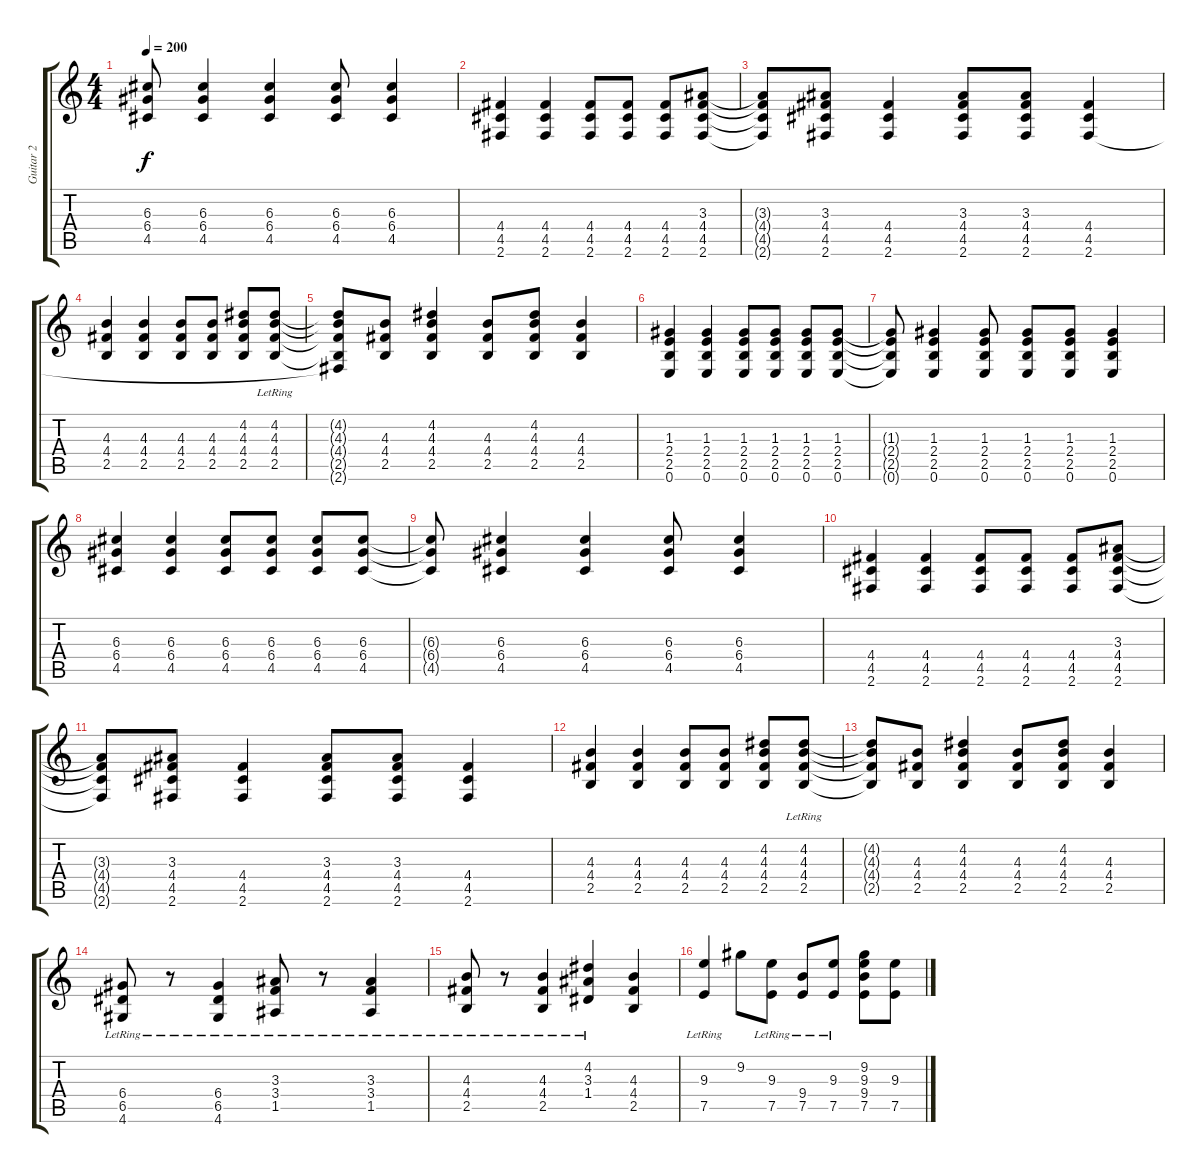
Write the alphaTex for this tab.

\track ("Guitar 2" "Guitar 2") {instrument distortionguitar}
\staff {score tabs}
\tuning (E4 B3 G3 D3 A2 E2) {hide}
\ts (4 4)
\tempo 200
\clef g2
\ks c
(6.3{t} 6.4{t} 4.5{t}).8{dy f} (6.3 6.4 4.5).4 (6.3 6.4 4.5).4 (6.3 6.4 4.5).8 (6.3 6.4 4.5).4 |
(4.4 4.5 2.6).4 (4.4 4.5 2.6).4 (4.4 4.5 2.6).8 (4.4 4.5 2.6).8 (4.4 4.5 2.6).8 (3.3 4.4 4.5 2.6).8 |
(3.3{t} 4.4{t} 4.5{t} 2.6{t}).8 (3.3 4.4 4.5 2.6).8 (4.4 4.5 2.6).4 (3.3 4.4 4.5 2.6).8 (3.3 4.4 4.5 2.6).8 (4.4 4.5 2.6).4 |
(4.3 4.4 2.5).4 (4.3 4.4 2.5).4 (4.3 4.4 2.5).8 (4.3 4.4 2.5).8 (4.2 4.3 4.4 2.5).8 (4.2{lr} 4.3 4.4 2.5).8 |
(4.2{t} 4.3{t} 4.4{t} 2.5{t} 2.6{t}).8 (4.3 4.4 2.5).8 (4.2 4.3 4.4 2.5).4 (4.3 4.4 2.5).8 (4.2 4.3 4.4 2.5).8 (4.3 4.4 2.5).4 |
(1.3 2.4 2.5 0.6).4 (1.3 2.4 2.5 0.6).4 (1.3 2.4 2.5 0.6).8 (1.3 2.4 2.5 0.6).8 (1.3 2.4 2.5 0.6).8 (1.3 2.4 2.5 0.6).8 |
(1.3{t} 2.4{t} 2.5{t} 0.6{t}).8 (1.3 2.4 2.5 0.6).4 (1.3 2.4 2.5 0.6).8 (1.3 2.4 2.5 0.6).8 (1.3 2.4 2.5 0.6).8 (1.3 2.4 2.5 0.6).4 |
(6.3 6.4 4.5).4 (6.3 6.4 4.5).4 (6.3 6.4 4.5).8 (6.3 6.4 4.5).8 (6.3 6.4 4.5).8 (6.3 6.4 4.5).8 |
(6.3{t} 6.4{t} 4.5{t}).8 (6.3 6.4 4.5).4 (6.3 6.4 4.5).4 (6.3 6.4 4.5).8 (6.3 6.4 4.5).4 |
(4.4 4.5 2.6).4 (4.4 4.5 2.6).4 (4.4 4.5 2.6).8 (4.4 4.5 2.6).8 (4.4 4.5 2.6).8 (3.3 4.4 4.5 2.6).8 |
(3.3{t} 4.4{t} 4.5{t} 2.6{t}).8 (3.3 4.4 4.5 2.6).8 (4.4 4.5 2.6).4 (3.3 4.4 4.5 2.6).8 (3.3 4.4 4.5 2.6).8 (4.4 4.5 2.6).4 |
(4.3 4.4 2.5).4 (4.3 4.4 2.5).4 (4.3 4.4 2.5).8 (4.3 4.4 2.5).8 (4.2 4.3 4.4 2.5).8 (4.2{lr} 4.3 4.4 2.5).8 |
(4.2{t} 4.3{t} 4.4{t} 2.5{t}).8 (4.3 4.4 2.5).8 (4.2 4.3 4.4 2.5).4 (4.3 4.4 2.5).8 (4.2 4.3 4.4 2.5).8 (4.3 4.4 2.5).4 |
(6.4{lr} 6.5{lr} 4.6{lr}).8 r.8 (6.4{lr} 6.5{lr} 4.6).4 (3.3{lr} 3.4{lr} 1.5{lr}).8 r.8 (3.3{lr} 3.4{lr} 1.5{lr}).4 |
(4.3{lr} 4.4{lr} 2.5{lr}).8 r.8 (4.3{lr} 4.4{lr} 2.5).4 (4.2 3.3{lr} 1.4{lr}).4 (4.3 4.4 2.5).4 |
(9.3{lr} 7.5{lr}).4 9.2.8 (9.3{lr} 7.5).8 (9.4{lr} 7.5).8 (9.3{lr} 7.5).8 (9.2 9.3 9.4 7.5).8 (9.3 7.5).8
